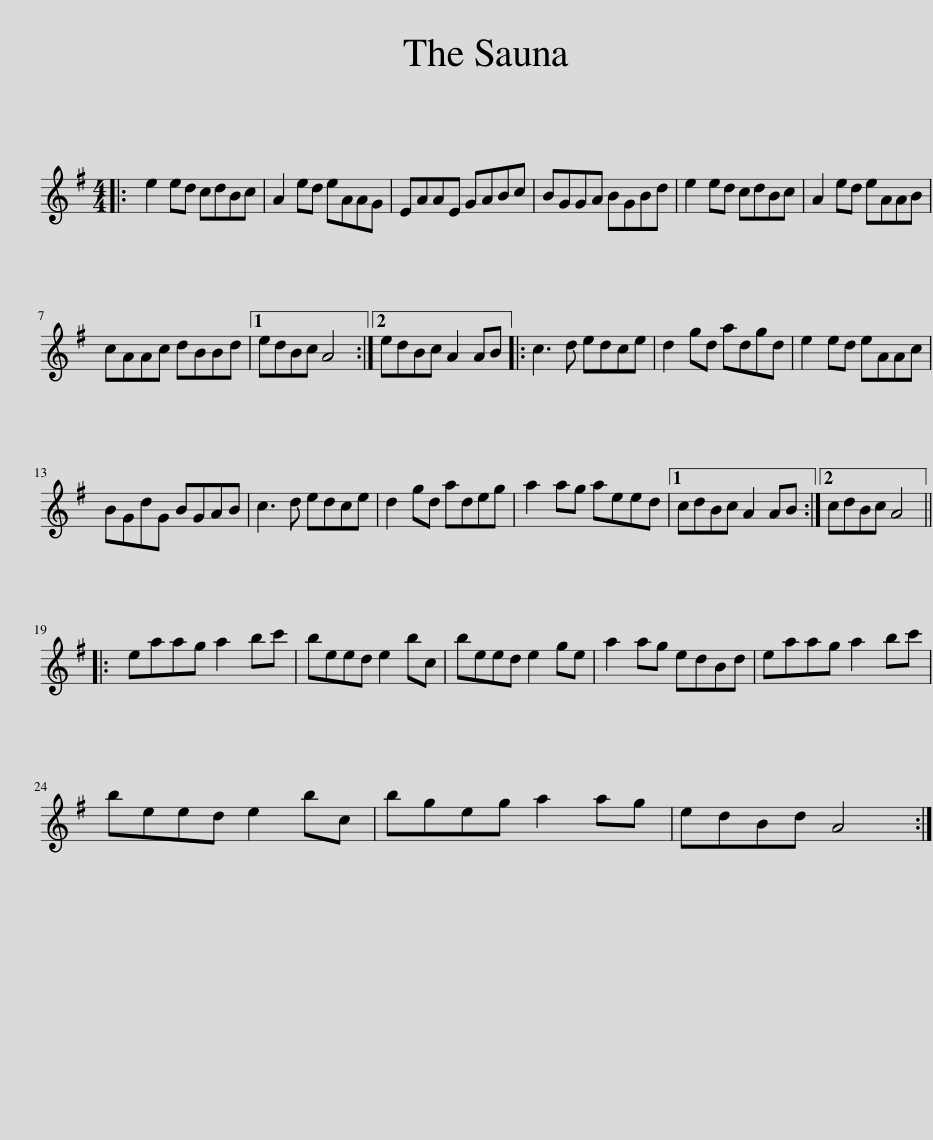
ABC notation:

X:1
L:1/8
M:4/4
I:linebreak $
K:G
V:1 treble
V:1
|: e2 ed cdBc | A2 ed eAAG | EAAE GABc | BGGA BGBd | e2 ed cdBc | %5
 A2 ed eAAB |$ cAAc dBBd |1 edBc A4 :|2 edBc A2 AB |: c3 d edce | %10
 d2 gd adgd | e2 ed eAAc |$ BGdG BGAB | c3 d edce | d2 gd adeg | %15
 a2 ag aeed |1 cdBc A2 AB :|2 cdBc A4 |:$ eaag a2 bc' | beed e2 bc | %20
 beed e2 ge | a2 ag edBd | eaag a2 bc' |$ beed e2 bc | bgeg a2 ag | %25
 edBd A4 :| %26
